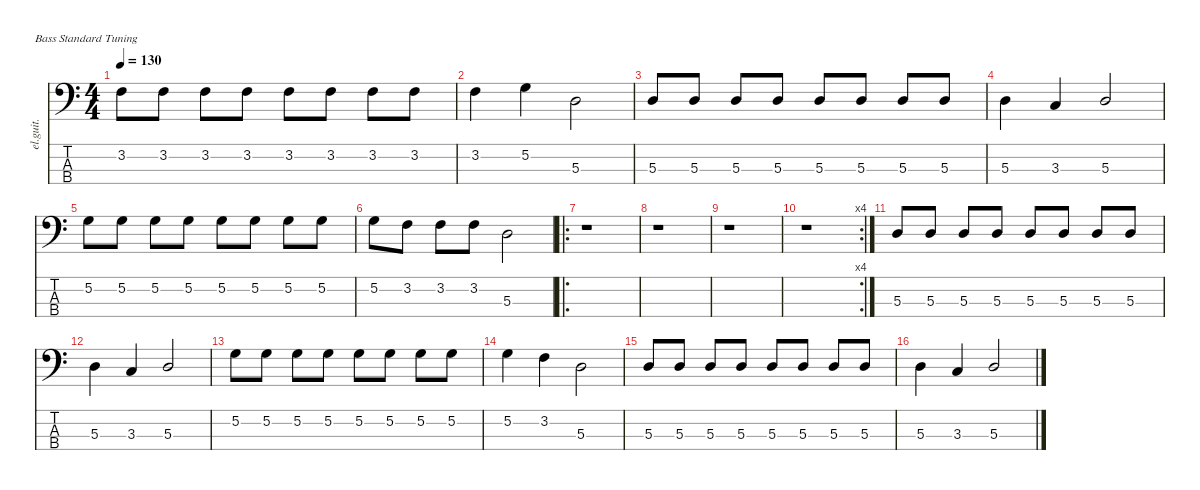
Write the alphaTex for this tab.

\defaultSystemsLayout 4
\hideDynamics
\bracketExtendMode nobrackets
\otherSystemsTrackNameOrientation horizontal
\track ("Bass guitar" "el.guit.") {defaultSystemsLayout 8 instrument electricguitarclean}
\staff {score tabs}
\tuning (G2 D2 A1 E1)
\ts (4 4)
\tempo 130
\clef f4
\ks c
3.2.8{dy f beam Down} 3.2.8{beam Down} 3.2.8{beam Down} 3.2.8{beam Down} 3.2.8{beam Down} 3.2.8{beam Down} 3.2.8{beam Down} 3.2.8{beam Down} |
3.2.4{beam Down} 5.2.4{beam Down} 5.3.2{beam Down} |
5.3.8{beam Up} 5.3.8{beam Up} 5.3.8{beam Up} 5.3.8{beam Up} 5.3.8{beam Up} 5.3.8{beam Up} 5.3.8{beam Up} 5.3.8{beam Up} |
5.3.4{beam Down} 3.3.4{beam Up} 5.3.2{beam Up} |
5.2.8{beam Down} 5.2.8{beam Down} 5.2.8{beam Down} 5.2.8{beam Down} 5.2.8{beam Down} 5.2.8{beam Down} 5.2.8{beam Down} 5.2.8{beam Down} |
5.2.8{beam Down} 3.2.8{beam Down} 3.2.8{beam Down} 3.2.8{beam Down} 5.3.2{beam Down} |
\ro
r.1{beam Down} |
r.1{beam Down} |
r.1{beam Down} |
\rc 4
r.1{beam Down} |
5.3.8{beam Up} 5.3.8{beam Up} 5.3.8{beam Up} 5.3.8{beam Up} 5.3.8{beam Up} 5.3.8{beam Up} 5.3.8{beam Up} 5.3.8{beam Up} |
5.3.4{beam Down} 3.3.4{beam Up} 5.3.2{beam Up} |
5.2.8{beam Down} 5.2.8{beam Down} 5.2.8{beam Down} 5.2.8{beam Down} 5.2.8{beam Down} 5.2.8{beam Down} 5.2.8{beam Down} 5.2.8{beam Down} |
5.2.4{beam Down} 3.2.4{beam Down} 5.3.2{beam Down} |
5.3.8{beam Up} 5.3.8{beam Up} 5.3.8{beam Up} 5.3.8{beam Up} 5.3.8{beam Up} 5.3.8{beam Up} 5.3.8{beam Up} 5.3.8{beam Up} |
5.3.4{beam Down} 3.3.4{beam Up} 5.3.2{beam Up}
